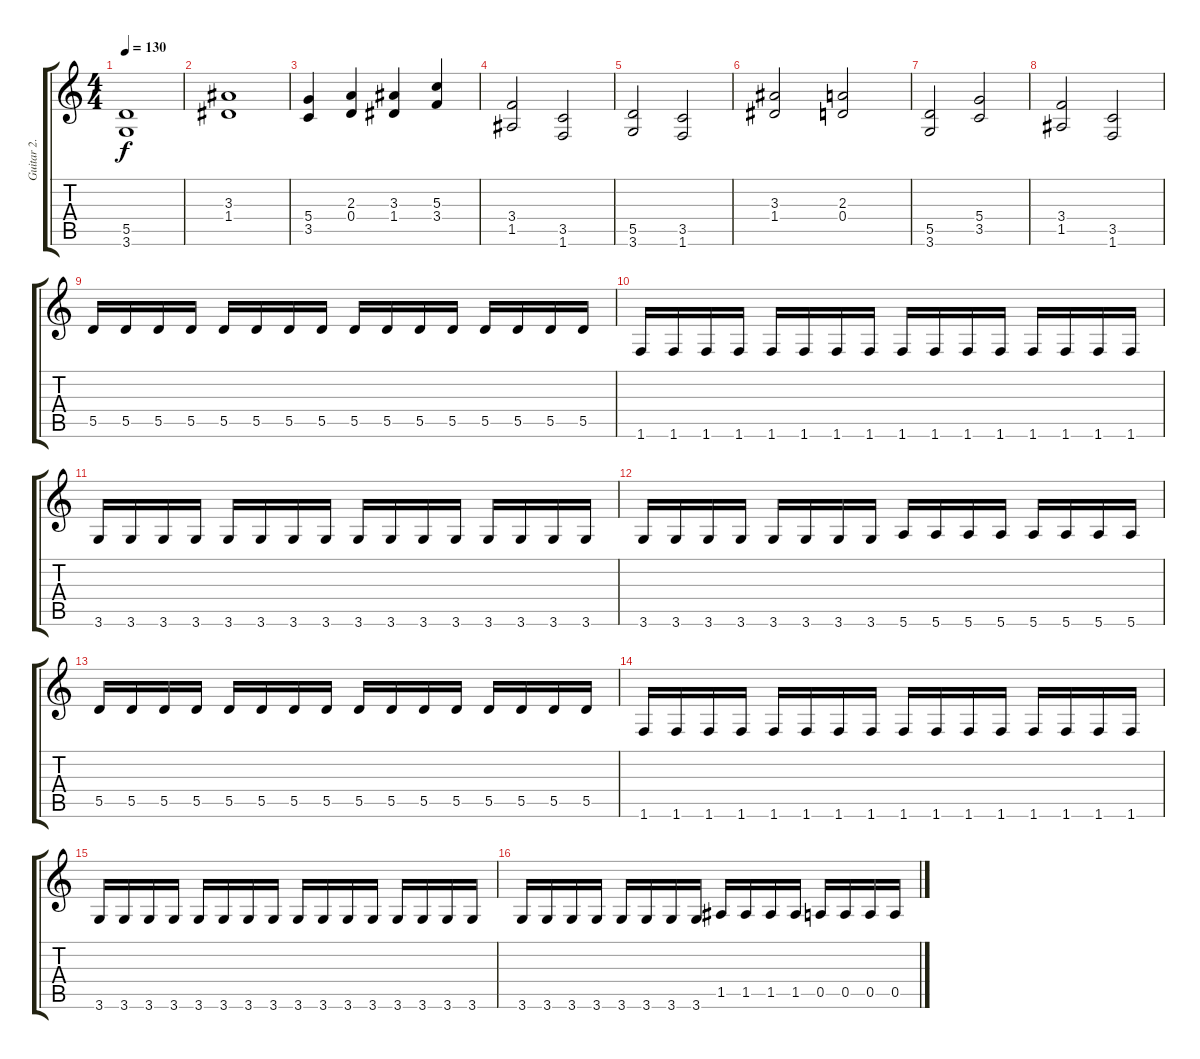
\track ("Guitar 2." "Guitar 2.") {instrument overdrivenguitar}
\staff {score tabs}
\tuning (E4 B3 G3 D3 A2 E2) {hide}
\ts (4 4)
\tempo 130
\clef g2
\ks c
(5.5 3.6).1{dy f} |
(3.3 1.4).1 |
(5.4 3.5).4 (2.3 0.4).4 (3.3 1.4).4 (5.3 3.4).4 |
(3.4 1.5).2 (3.5 1.6).2 |
(5.5 3.6).2 (3.5 1.6).2 |
(3.3 1.4).2 (2.3 0.4).2 |
(5.5 3.6).2 (5.4 3.5).2 |
(3.4 1.5).2 (3.5 1.6).2 |
5.5.16 5.5.16 5.5.16 5.5.16 5.5.16 5.5.16 5.5.16 5.5.16 5.5.16 5.5.16 5.5.16 5.5.16 5.5.16 5.5.16 5.5.16 5.5.16 |
1.6.16 1.6.16 1.6.16 1.6.16 1.6.16 1.6.16 1.6.16 1.6.16 1.6.16 1.6.16 1.6.16 1.6.16 1.6.16 1.6.16 1.6.16 1.6.16 |
3.6.16 3.6.16 3.6.16 3.6.16 3.6.16 3.6.16 3.6.16 3.6.16 3.6.16 3.6.16 3.6.16 3.6.16 3.6.16 3.6.16 3.6.16 3.6.16 |
3.6.16 3.6.16 3.6.16 3.6.16 3.6.16 3.6.16 3.6.16 3.6.16 5.6.16 5.6.16 5.6.16 5.6.16 5.6.16 5.6.16 5.6.16 5.6.16 |
5.5.16 5.5.16 5.5.16 5.5.16 5.5.16 5.5.16 5.5.16 5.5.16 5.5.16 5.5.16 5.5.16 5.5.16 5.5.16 5.5.16 5.5.16 5.5.16 |
1.6.16 1.6.16 1.6.16 1.6.16 1.6.16 1.6.16 1.6.16 1.6.16 1.6.16 1.6.16 1.6.16 1.6.16 1.6.16 1.6.16 1.6.16 1.6.16 |
3.6.16 3.6.16 3.6.16 3.6.16 3.6.16 3.6.16 3.6.16 3.6.16 3.6.16 3.6.16 3.6.16 3.6.16 3.6.16 3.6.16 3.6.16 3.6.16 |
3.6.16 3.6.16 3.6.16 3.6.16 3.6.16 3.6.16 3.6.16 3.6.16 1.5.16 1.5.16 1.5.16 1.5.16 0.5.16 0.5.16 0.5.16 0.5.16
